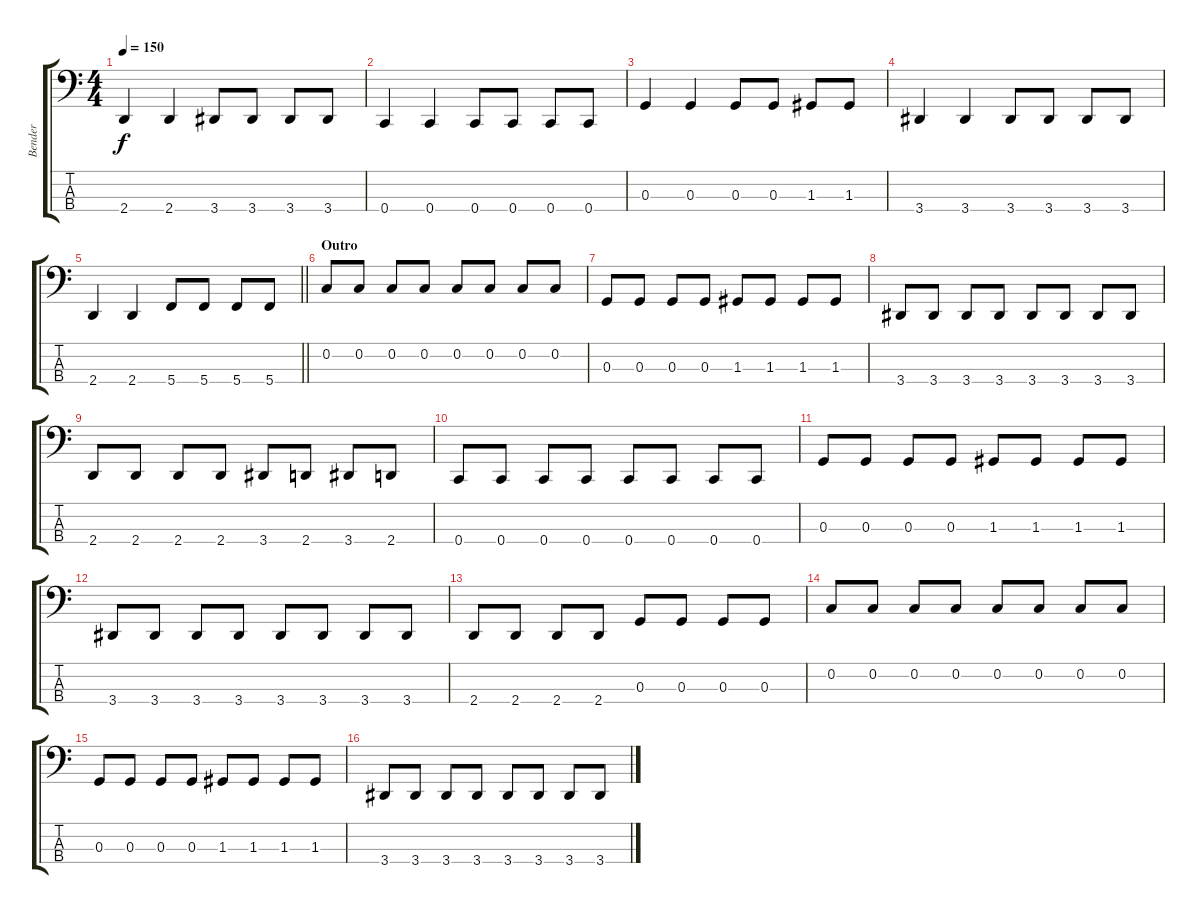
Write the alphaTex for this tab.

\track ("Bender" "Bender") {instrument electricbasspick}
\staff {score tabs}
\tuning (F2 C2 G1 C1) {hide}
\ts (4 4)
\tempo 150
\clef f4
\ks c
2.4.4{dy f} 2.4.4 3.4.8 3.4.8 3.4.8 3.4.8 |
0.4.4 0.4.4 0.4.8 0.4.8 0.4.8 0.4.8 |
0.3.4 0.3.4 0.3.8 0.3.8 1.3.8 1.3.8 |
3.4.4 3.4.4 3.4.8 3.4.8 3.4.8 3.4.8 |
\barLineRight lightlight
2.4.4 2.4.4 5.4.8 5.4.8 5.4.8 5.4.8 |
\section ("" "Outro")
0.2.8 0.2.8 0.2.8 0.2.8 0.2.8 0.2.8 0.2.8 0.2.8 |
0.3.8 0.3.8 0.3.8 0.3.8 1.3.8 1.3.8 1.3.8 1.3.8 |
3.4.8 3.4.8 3.4.8 3.4.8 3.4.8 3.4.8 3.4.8 3.4.8 |
2.4.8 2.4.8 2.4.8 2.4.8 3.4.8 2.4.8 3.4.8 2.4.8 |
0.4.8 0.4.8 0.4.8 0.4.8 0.4.8 0.4.8 0.4.8 0.4.8 |
0.3.8 0.3.8 0.3.8 0.3.8 1.3.8 1.3.8 1.3.8 1.3.8 |
3.4.8 3.4.8 3.4.8 3.4.8 3.4.8 3.4.8 3.4.8 3.4.8 |
2.4.8 2.4.8 2.4.8 2.4.8 0.3.8 0.3.8 0.3.8 0.3.8 |
0.2.8 0.2.8 0.2.8 0.2.8 0.2.8 0.2.8 0.2.8 0.2.8 |
0.3.8 0.3.8 0.3.8 0.3.8 1.3.8 1.3.8 1.3.8 1.3.8 |
3.4.8 3.4.8 3.4.8 3.4.8 3.4.8 3.4.8 3.4.8 3.4.8
